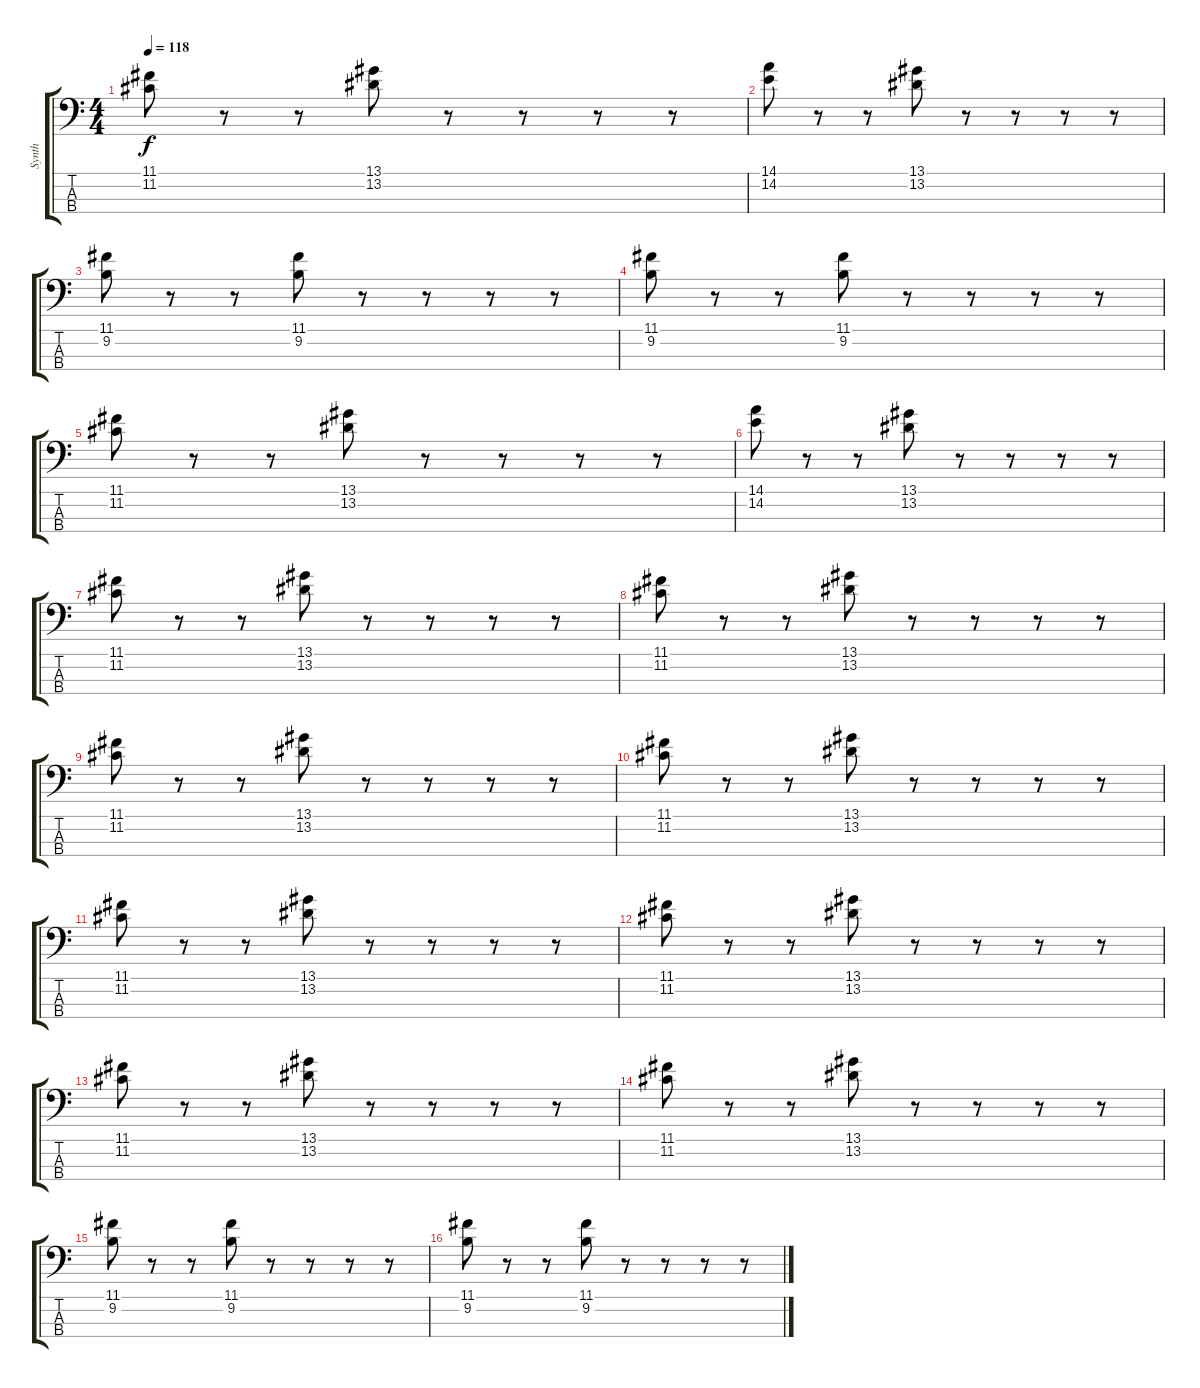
\track ("Synth" "Synth") {instrument electricbassfinger}
\staff {score tabs}
\tuning (G2 D2 A1 E1) {hide}
\ts (4 4)
\tempo 118
\clef f4
\ks c
(11.1 11.2).8{dy f} r.8 r.8 (13.1 13.2).8 r.8 r.8 r.8 r.8 |
(14.1 14.2).8 r.8 r.8 (13.1 13.2).8 r.8 r.8 r.8 r.8 |
(11.1 9.2).8 r.8 r.8 (11.1 9.2).8 r.8 r.8 r.8 r.8 |
(11.1 9.2).8 r.8 r.8 (11.1 9.2).8 r.8 r.8 r.8 r.8 |
(11.1 11.2).8 r.8 r.8 (13.1 13.2).8 r.8 r.8 r.8 r.8 |
(14.1 14.2).8 r.8 r.8 (13.1 13.2).8 r.8 r.8 r.8 r.8 |
(11.1 11.2).8 r.8 r.8 (13.1 13.2).8 r.8 r.8 r.8 r.8 |
(11.1 11.2).8 r.8 r.8 (13.1 13.2).8 r.8 r.8 r.8 r.8 |
(11.1 11.2).8 r.8 r.8 (13.1 13.2).8 r.8 r.8 r.8 r.8 |
(11.1 11.2).8 r.8 r.8 (13.1 13.2).8 r.8 r.8 r.8 r.8 |
(11.1 11.2).8 r.8 r.8 (13.1 13.2).8 r.8 r.8 r.8 r.8 |
(11.1 11.2).8 r.8 r.8 (13.1 13.2).8 r.8 r.8 r.8 r.8 |
(11.1 11.2).8 r.8 r.8 (13.1 13.2).8 r.8 r.8 r.8 r.8 |
(11.1 11.2).8 r.8 r.8 (13.1 13.2).8 r.8 r.8 r.8 r.8 |
(11.1 9.2).8 r.8 r.8 (11.1 9.2).8 r.8 r.8 r.8 r.8 |
(11.1 9.2).8 r.8 r.8 (11.1 9.2).8 r.8 r.8 r.8 r.8
